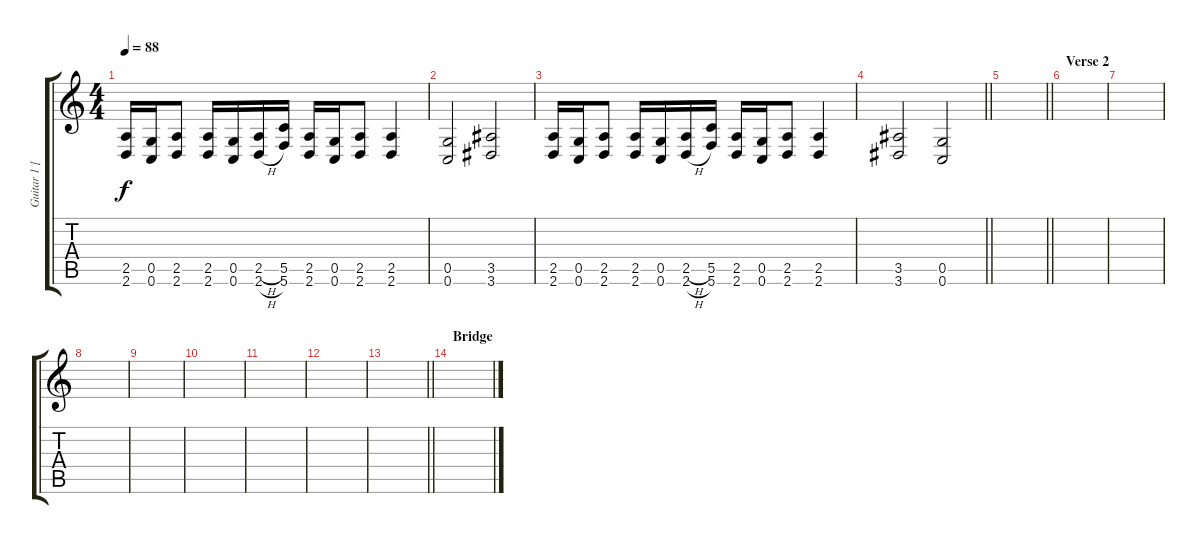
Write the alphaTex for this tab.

\track ("Guitar 1 [Richard Z]" "Guitar 1 [") {instrument distortionguitar}
\staff {score tabs}
\tuning (D4 A3 F3 C3 G2 C2) {hide}
\ts (4 4)
\tempo 88
\clef g2
\ks c
(2.5 2.6).16{dy f} (0.5 0.6).16 (2.5 2.6).8 (2.5 2.6).16 (0.5 0.6).16 (2.5{h} 2.6{h}).16 (5.5 5.6).16 (2.5 2.6).16 (0.5 0.6).16 (2.5 2.6).8 (2.5 2.6).4 |
(0.5 0.6).2 (3.5 3.6).2 |
(2.5 2.6).16 (0.5 0.6).16 (2.5 2.6).8 (2.5 2.6).16 (0.5 0.6).16 (2.5{h} 2.6{h}).16 (5.5 5.6).16 (2.5 2.6).16 (0.5 0.6).16 (2.5 2.6).8 (2.5 2.6).4 |
\barLineRight lightlight
(3.5 3.6).2 (0.5 0.6).2 |
\barLineRight lightlight
|
\section ("" "Verse 2")
|
|
|
|
|
|
|
\barLineRight lightlight
|
\section ("" "Bridge")
